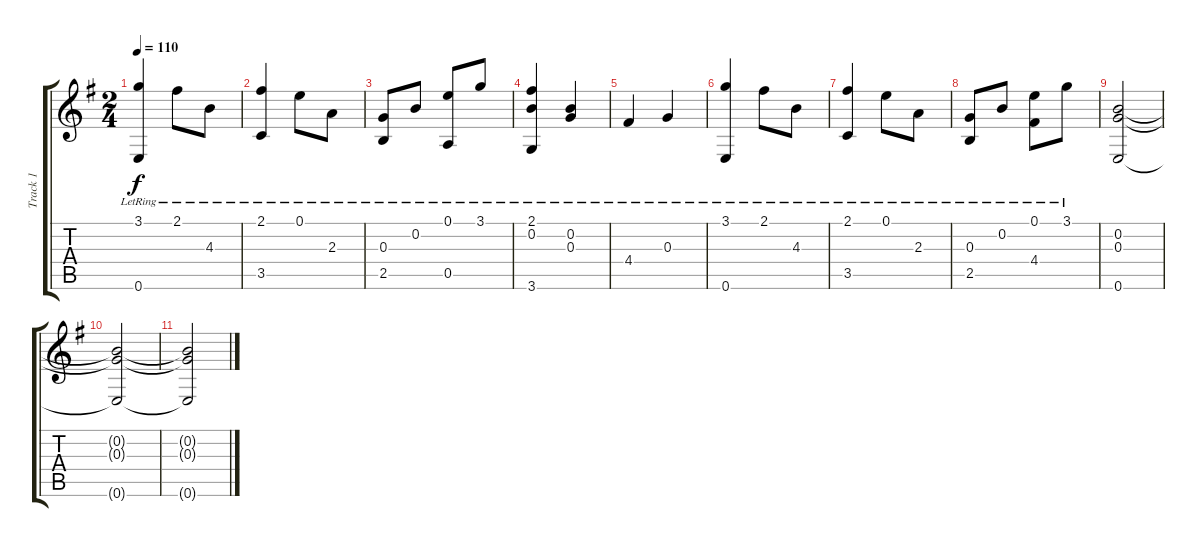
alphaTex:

\track ("Track 1" "Track 1") {instrument acousticguitarnylon}
\staff {score tabs}
\tuning (E4 B3 G3 D3 A2 E2) {hide}
\ts (2 4)
\tempo 110
\clef g2
\ks g
(3.1{lr} 0.6{lr}).4{dy f} 2.1{lr}.8 4.3{lr}.8 |
(2.1{lr} 3.5{lr}).4 0.1{lr}.8 2.3{lr}.8 |
(0.3{lr} 2.5{lr}).8 0.2{lr}.8 (0.1{lr} 0.5{lr}).8 3.1{lr}.8 |
(2.1{lr} 0.2{lr} 3.6{lr}).4 (0.2{lr} 0.3{lr}).4 |
4.4{lr}.4 0.3{lr}.4 |
(3.1{lr} 0.6{lr}).4 2.1{lr}.8 4.3{lr}.8 |
(2.1{lr} 3.5{lr}).4 0.1{lr}.8 2.3{lr}.8 |
(0.3{lr} 2.5{lr}).8 0.2{lr}.8 (0.1{lr} 4.4{lr}).8 3.1{lr}.8 |
(0.2 0.3 0.6).2 |
(0.2{t} 0.3{t} 0.6{t}).2 |
(0.2{t} 0.3{t} 0.6{t}).2
